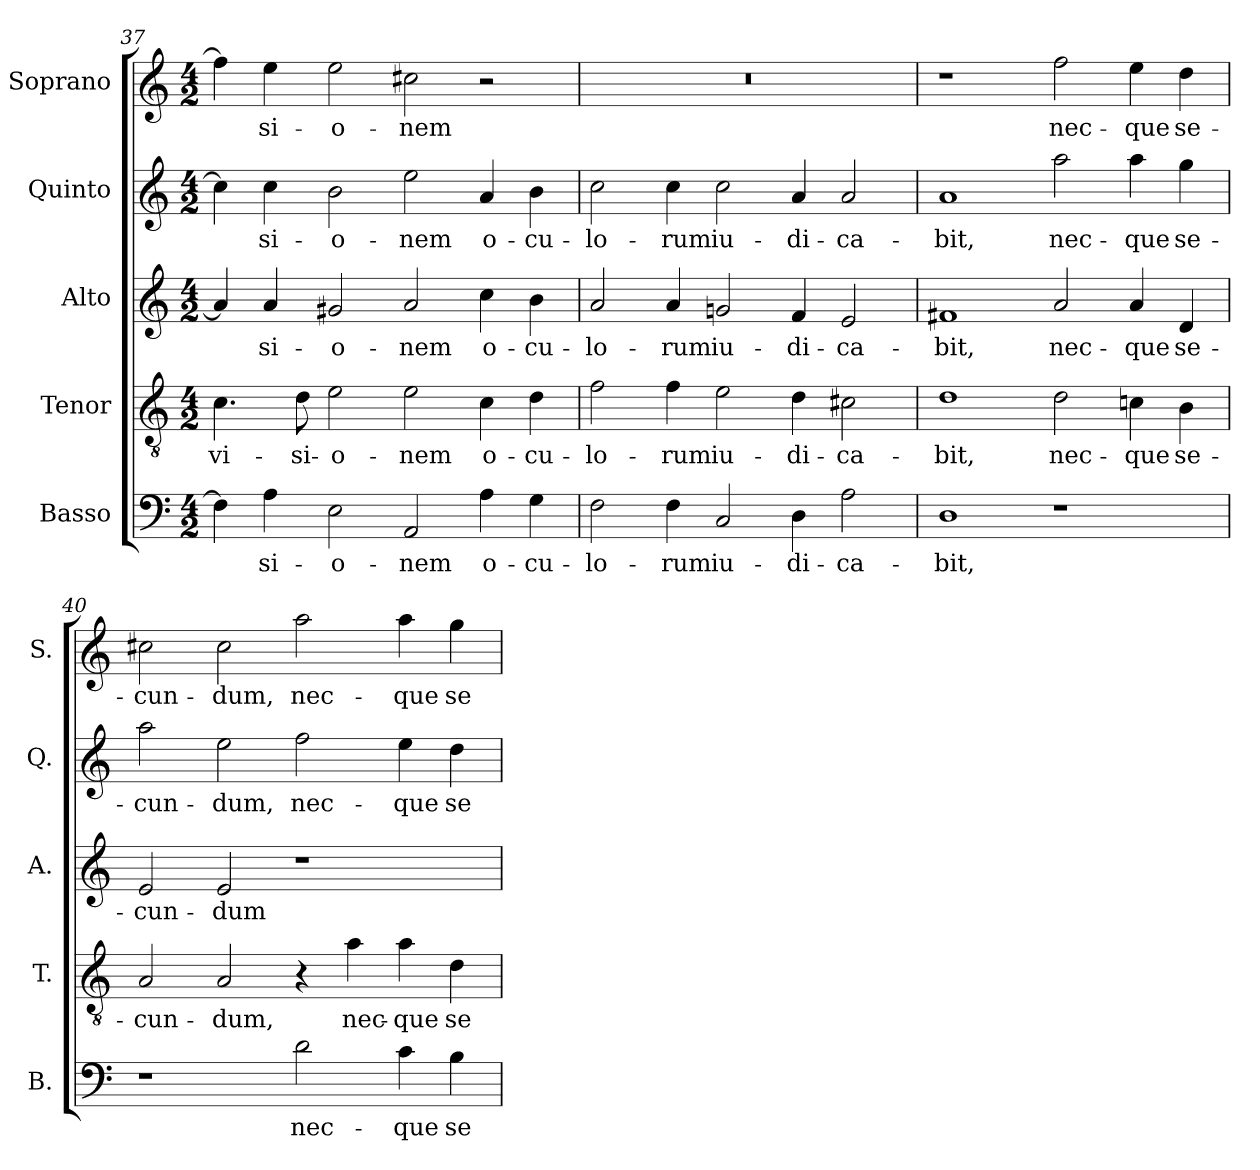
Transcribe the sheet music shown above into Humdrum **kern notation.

**kern	**text	**kern	**text	**kern	**text	**kern	**text	**kern	**text
*part5	*part5	*part4	*part4	*part3	*part3	*part2	*part2	*part1	*part1
*staff5	*staff5	*staff4	*staff4	*staff3	*staff3	*staff2	*staff2	*staff1	*staff1
*I"Basso	*	*I"Tenor	*	*I"Alto	*	*I"Quinto	*	*I"Soprano	*
*I'B.	*	*I'T.	*	*I'A.	*	*I'Q.	*	*I'S.	*
*clefF4	*	*clefGv2	*	*clefG2	*	*clefG2	*	*clefG2	*
*	*	*ITrd7c12	*	*	*	*	*	*	*
*k[]	*	*k[]	*	*k[]	*	*k[]	*	*k[]	*
*C:	*	*C:	*	*C:	*	*C:	*	*C:	*
*M4/2	*	*M4/2	*	*M4/2	*	*M4/2	*	*M4/2	*
=37	=37	=37	=37	=37	=37	=37	=37	=37	=37
!	!	!	!LO:LY:b:color=#000000	!	!	!	!	!	!
4Fi\]	.	4.Ci\	vi-	4ai/]	.	4cci\]	.	4ffi\]	.
!	!LO:LY:b:color=#000000	!	!	!	!	!	!	!	!
!	!	!	!	!	!LO:LY:b:color=#000000	!	!	!	!
!	!	!	!	!	!	!	!LO:LY:b:color=#000000	!	!
!	!	!	!	!	!	!	!	!	!LO:LY:b:color=#000000
4Ai\	-si-	.	.	4ai/	-si-	4cci\	-si-	4eei\	-si-
!	!	!	!LO:LY:b:color=#000000	!	!	!	!	!	!
.	.	8Di\	-si-	.	.	.	.	.	.
!	!LO:LY:b:color=#000000	!	!	!	!	!	!	!	!
!	!	!	!LO:LY:b:color=#000000	!	!	!	!	!	!
!	!	!	!	!	!LO:LY:b:color=#000000	!	!	!	!
!	!	!	!	!	!	!	!LO:LY:b:color=#000000	!	!
!	!	!	!	!	!	!	!	!	!LO:LY:b:color=#000000
2Ei\	-o-	2Ei\	-o-	2g#Xi/	-o-	2bi\	-o-	2eei\	-o-
!	!LO:LY:b:color=#000000	!	!	!	!	!	!	!	!
!	!	!	!LO:LY:b:color=#000000	!	!	!	!	!	!
!	!	!	!	!	!LO:LY:b:color=#000000	!	!	!	!
!	!	!	!	!	!	!	!LO:LY:b:color=#000000	!	!
!	!	!	!	!	!	!	!	!	!LO:LY:b:color=#000000
2AAi/	-nem	2Ei\	-nem	2ai/	-nem	2eei\	-nem	2cc#Xi\	-nem
!	!LO:LY:b:color=#000000	!	!	!	!	!	!	!	!
!	!	!	!LO:LY:b:color=#000000	!	!	!	!	!	!
!	!	!	!	!	!LO:LY:b:color=#000000	!	!	!	!
!	!	!	!	!	!	!	!LO:LY:b:color=#000000	!	!
4Ai\	o-	4Ci\	o-	4cci\	o-	4ai/	o-	2r	.
!	!LO:LY:b:color=#000000	!	!	!	!	!	!	!	!
!	!	!	!LO:LY:b:color=#000000	!	!	!	!	!	!
!	!	!	!	!	!LO:LY:b:color=#000000	!	!	!	!
!	!	!	!	!	!	!	!LO:LY:b:color=#000000	!	!
4Gi\	-cu-	4Di\	-cu-	4bi\	-cu-	4bi\	-cu-	.	.
=38	=38	=38	=38	=38	=38	=38	=38	=38	=38
!	!LO:LY:b:color=#000000	!	!	!	!	!	!	!	!
!	!	!	!LO:LY:b:color=#000000	!	!	!	!	!	!
!	!	!	!	!	!LO:LY:b:color=#000000	!	!	!	!
!	!	!	!	!	!	!	!LO:LY:b:color=#000000	!LO:N:vis=1	!
2Fi\	-lo-	2Fi\	-lo-	2ai/	-lo-	2cci\	-lo-	0r	.
!	!LO:LY:b:color=#000000	!	!	!	!	!	!	!	!
!	!	!	!LO:LY:b:color=#000000	!	!	!	!	!	!
!	!	!	!	!	!LO:LY:b:color=#000000	!	!	!	!
!	!	!	!	!	!	!	!LO:LY:b:color=#000000	!	!
4Fi\	-rum	4Fi\	-rum	4ai/	-rum	4cci\	-rum	.	.
!	!LO:LY:b:color=#000000	!	!	!	!	!	!	!	!
!	!	!	!LO:LY:b:color=#000000	!	!	!	!	!	!
!	!	!	!	!	!LO:LY:b:color=#000000	!	!	!	!
!	!	!	!	!	!	!	!LO:LY:b:color=#000000	!	!
2Ci/	iu-	2Ei\	iu-	2gni/	iu-	2cci\	iu-	.	.
!	!LO:LY:b:color=#000000	!	!	!	!	!	!	!	!
!	!	!	!LO:LY:b:color=#000000	!	!	!	!	!	!
!	!	!	!	!	!LO:LY:b:color=#000000	!	!	!	!
!	!	!	!	!	!	!	!LO:LY:b:color=#000000	!	!
4Di\	-di-	4Di\	-di-	4fi/	-di-	4ai/	-di-	.	.
!	!LO:LY:b:color=#000000	!	!	!	!	!	!	!	!
!	!	!	!LO:LY:b:color=#000000	!	!	!	!	!	!
!	!	!	!	!	!LO:LY:b:color=#000000	!	!	!	!
!	!	!	!	!	!	!	!LO:LY:b:color=#000000	!	!
2Ai\	-ca-	2C#Xi\	-ca-	2ei/	-ca-	2ai/	-ca-	.	.
=39	=39	=39	=39	=39	=39	=39	=39	=39	=39
!	!LO:LY:b:color=#000000	!	!	!	!	!	!	!	!
!	!	!	!LO:LY:b:color=#000000	!	!	!	!	!	!
!	!	!	!	!	!LO:LY:b:color=#000000	!	!	!	!
!	!	!	!	!	!	!	!LO:LY:b:color=#000000	!	!
1Di	-bit,	1Di	-bit,	1f#Xi	-bit,	1ai	-bit,	1r	.
!	!	!	!LO:LY:b:color=#000000	!	!	!	!	!	!
!	!	!	!	!	!LO:LY:b:color=#000000	!	!	!	!
!	!	!	!	!	!	!	!LO:LY:b:color=#000000	!	!
!	!	!	!	!	!	!	!	!	!LO:LY:b:color=#000000
1r	.	2Di\	nec-	2ai/	nec-	2aai\	nec-	2ffi\	nec-
!	!	!	!LO:LY:b:color=#000000	!	!	!	!	!	!
!	!	!	!	!	!LO:LY:b:color=#000000	!	!	!	!
!	!	!	!	!	!	!	!LO:LY:b:color=#000000	!	!
!	!	!	!	!	!	!	!	!	!LO:LY:b:color=#000000
.	.	4Cni\	-que	4ai/	-que	4aai\	-que	4eei\	-que
!	!	!	!LO:LY:b:color=#000000	!	!	!	!	!	!
!	!	!	!	!	!LO:LY:b:color=#000000	!	!	!	!
!	!	!	!	!	!	!	!LO:LY:b:color=#000000	!	!
!	!	!	!	!	!	!	!	!	!LO:LY:b:color=#000000
.	.	4BBi\	se-	4di/	se-	4ggi\	se-	4ddi\	se-
=40	=40	=40	=40	=40	=40	=40	=40	=40	=40
!	!	!	!LO:LY:b:color=#000000	!	!	!	!	!	!
!	!	!	!	!	!LO:LY:b:color=#000000	!	!	!	!
!	!	!	!	!	!	!	!LO:LY:b:color=#000000	!	!
!	!	!	!	!	!	!	!	!	!LO:LY:b:color=#000000
1r	.	2AAi/	-cun-	2ei/	-cun-	2aai\	-cun-	2cc#Xi\	-cun-
!	!	!	!LO:LY:b:color=#000000	!	!	!	!	!	!
!	!	!	!	!	!LO:LY:b:color=#000000	!	!	!	!
!	!	!	!	!	!	!	!LO:LY:b:color=#000000	!	!
!	!	!	!	!	!	!	!	!	!LO:LY:b:color=#000000
.	.	2AAi/	-dum,	2ei/	-dum	2eei\	-dum,	2cc#i\	-dum,
!	!LO:LY:b:color=#000000	!	!	!	!	!	!	!	!
!	!	!	!	!	!	!	!LO:LY:b:color=#000000	!	!
!	!	!	!	!	!	!	!	!	!LO:LY:b:color=#000000
2di\	nec-	4r	.	1r	.	2ffi\	nec-	2aai\	nec-
!	!	!	!LO:LY:b:color=#000000	!	!	!	!	!	!
.	.	4Ai\	nec-	.	.	.	.	.	.
!	!LO:LY:b:color=#000000	!	!	!	!	!	!	!	!
!	!	!	!LO:LY:b:color=#000000	!	!	!	!	!	!
!	!	!	!	!	!	!	!LO:LY:b:color=#000000	!	!
!	!	!	!	!	!	!	!	!	!LO:LY:b:color=#000000
4ci\	-que	4Ai\	-que	.	.	4eei\	-que	4aai\	-que
!	!LO:LY:b:color=#000000	!	!	!	!	!	!	!	!
!	!	!	!LO:LY:b:color=#000000	!	!	!	!	!	!
!	!	!	!	!	!	!	!LO:LY:b:color=#000000	!	!
!	!	!	!	!	!	!	!	!	!LO:LY:b:color=#000000
4Bi\	se-	4Di\	se-	.	.	4ddi\	se-	4ggi\	se-
=	=	=	=	=	=	=	=	=	=
*-	*-	*-	*-	*-	*-	*-	*-	*-	*-
